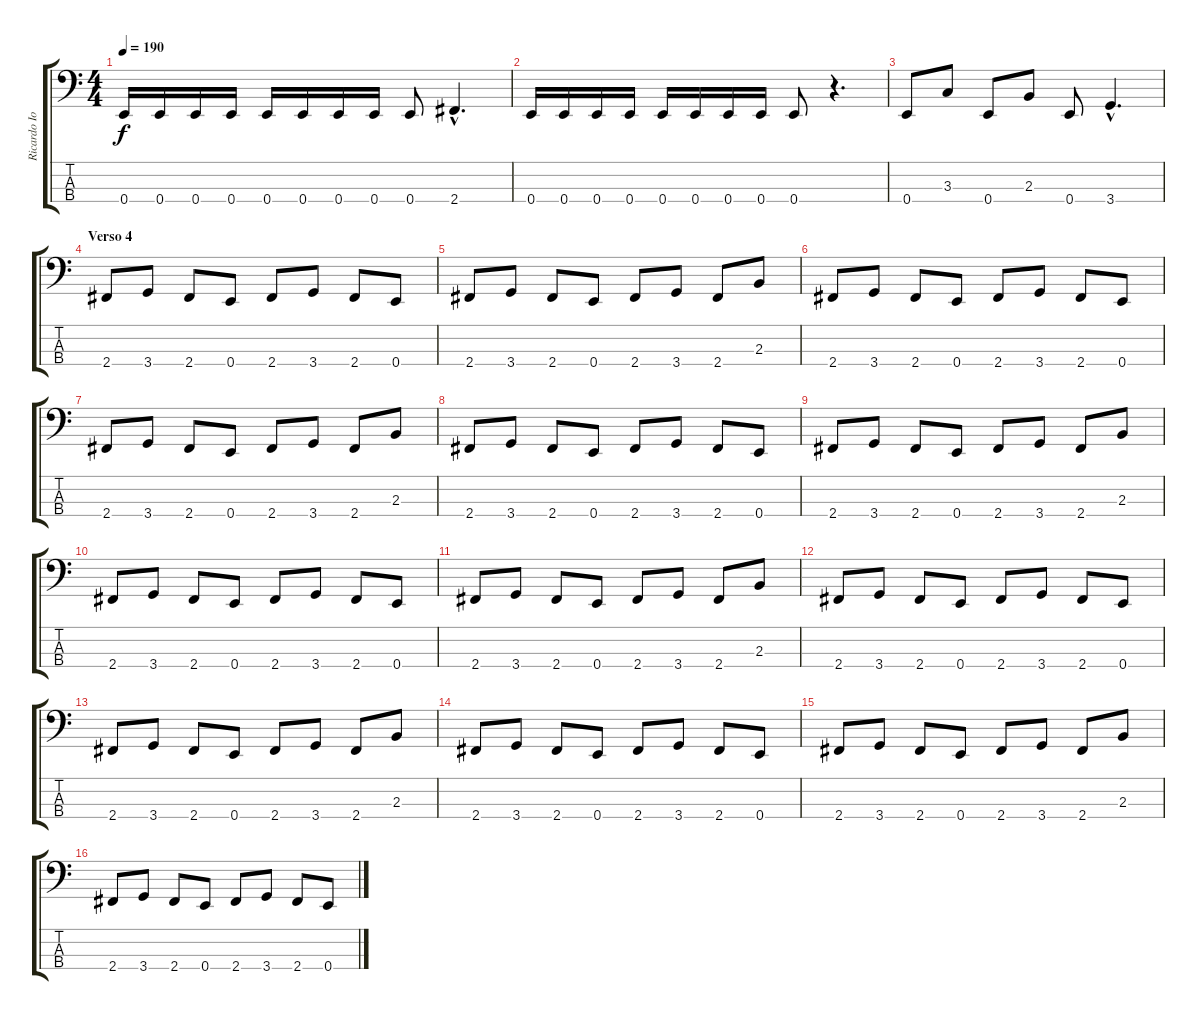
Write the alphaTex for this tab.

\track ("Ricardo Iorio (bajo)" "Ricardo Io") {instrument electricbassfinger}
\staff {score tabs}
\tuning (G2 D2 A1 E1) {hide}
\ts (4 4)
\tempo 190
\clef f4
\ks c
0.4.16{dy f} 0.4.16 0.4.16 0.4.16 0.4.16 0.4.16 0.4.16 0.4.16 0.4.8 2.4{hac}.4{d} |
0.4.16 0.4.16 0.4.16 0.4.16 0.4.16 0.4.16 0.4.16 0.4.16 0.4.8 r.4{d} |
0.4.8 3.3.8 0.4.8 2.3.8 0.4.8 3.4{hac}.4{d} |
\section ("" "Verso 4")
2.4.8 3.4.8 2.4.8 0.4.8 2.4.8 3.4.8 2.4.8 0.4.8 |
2.4.8 3.4.8 2.4.8 0.4.8 2.4.8 3.4.8 2.4.8 2.3.8 |
2.4.8 3.4.8 2.4.8 0.4.8 2.4.8 3.4.8 2.4.8 0.4.8 |
2.4.8 3.4.8 2.4.8 0.4.8 2.4.8 3.4.8 2.4.8 2.3.8 |
2.4.8 3.4.8 2.4.8 0.4.8 2.4.8 3.4.8 2.4.8 0.4.8 |
2.4.8 3.4.8 2.4.8 0.4.8 2.4.8 3.4.8 2.4.8 2.3.8 |
2.4.8 3.4.8 2.4.8 0.4.8 2.4.8 3.4.8 2.4.8 0.4.8 |
2.4.8 3.4.8 2.4.8 0.4.8 2.4.8 3.4.8 2.4.8 2.3.8 |
2.4.8 3.4.8 2.4.8 0.4.8 2.4.8 3.4.8 2.4.8 0.4.8 |
2.4.8 3.4.8 2.4.8 0.4.8 2.4.8 3.4.8 2.4.8 2.3.8 |
2.4.8 3.4.8 2.4.8 0.4.8 2.4.8 3.4.8 2.4.8 0.4.8 |
2.4.8 3.4.8 2.4.8 0.4.8 2.4.8 3.4.8 2.4.8 2.3.8 |
2.4.8 3.4.8 2.4.8 0.4.8 2.4.8 3.4.8 2.4.8 0.4.8
